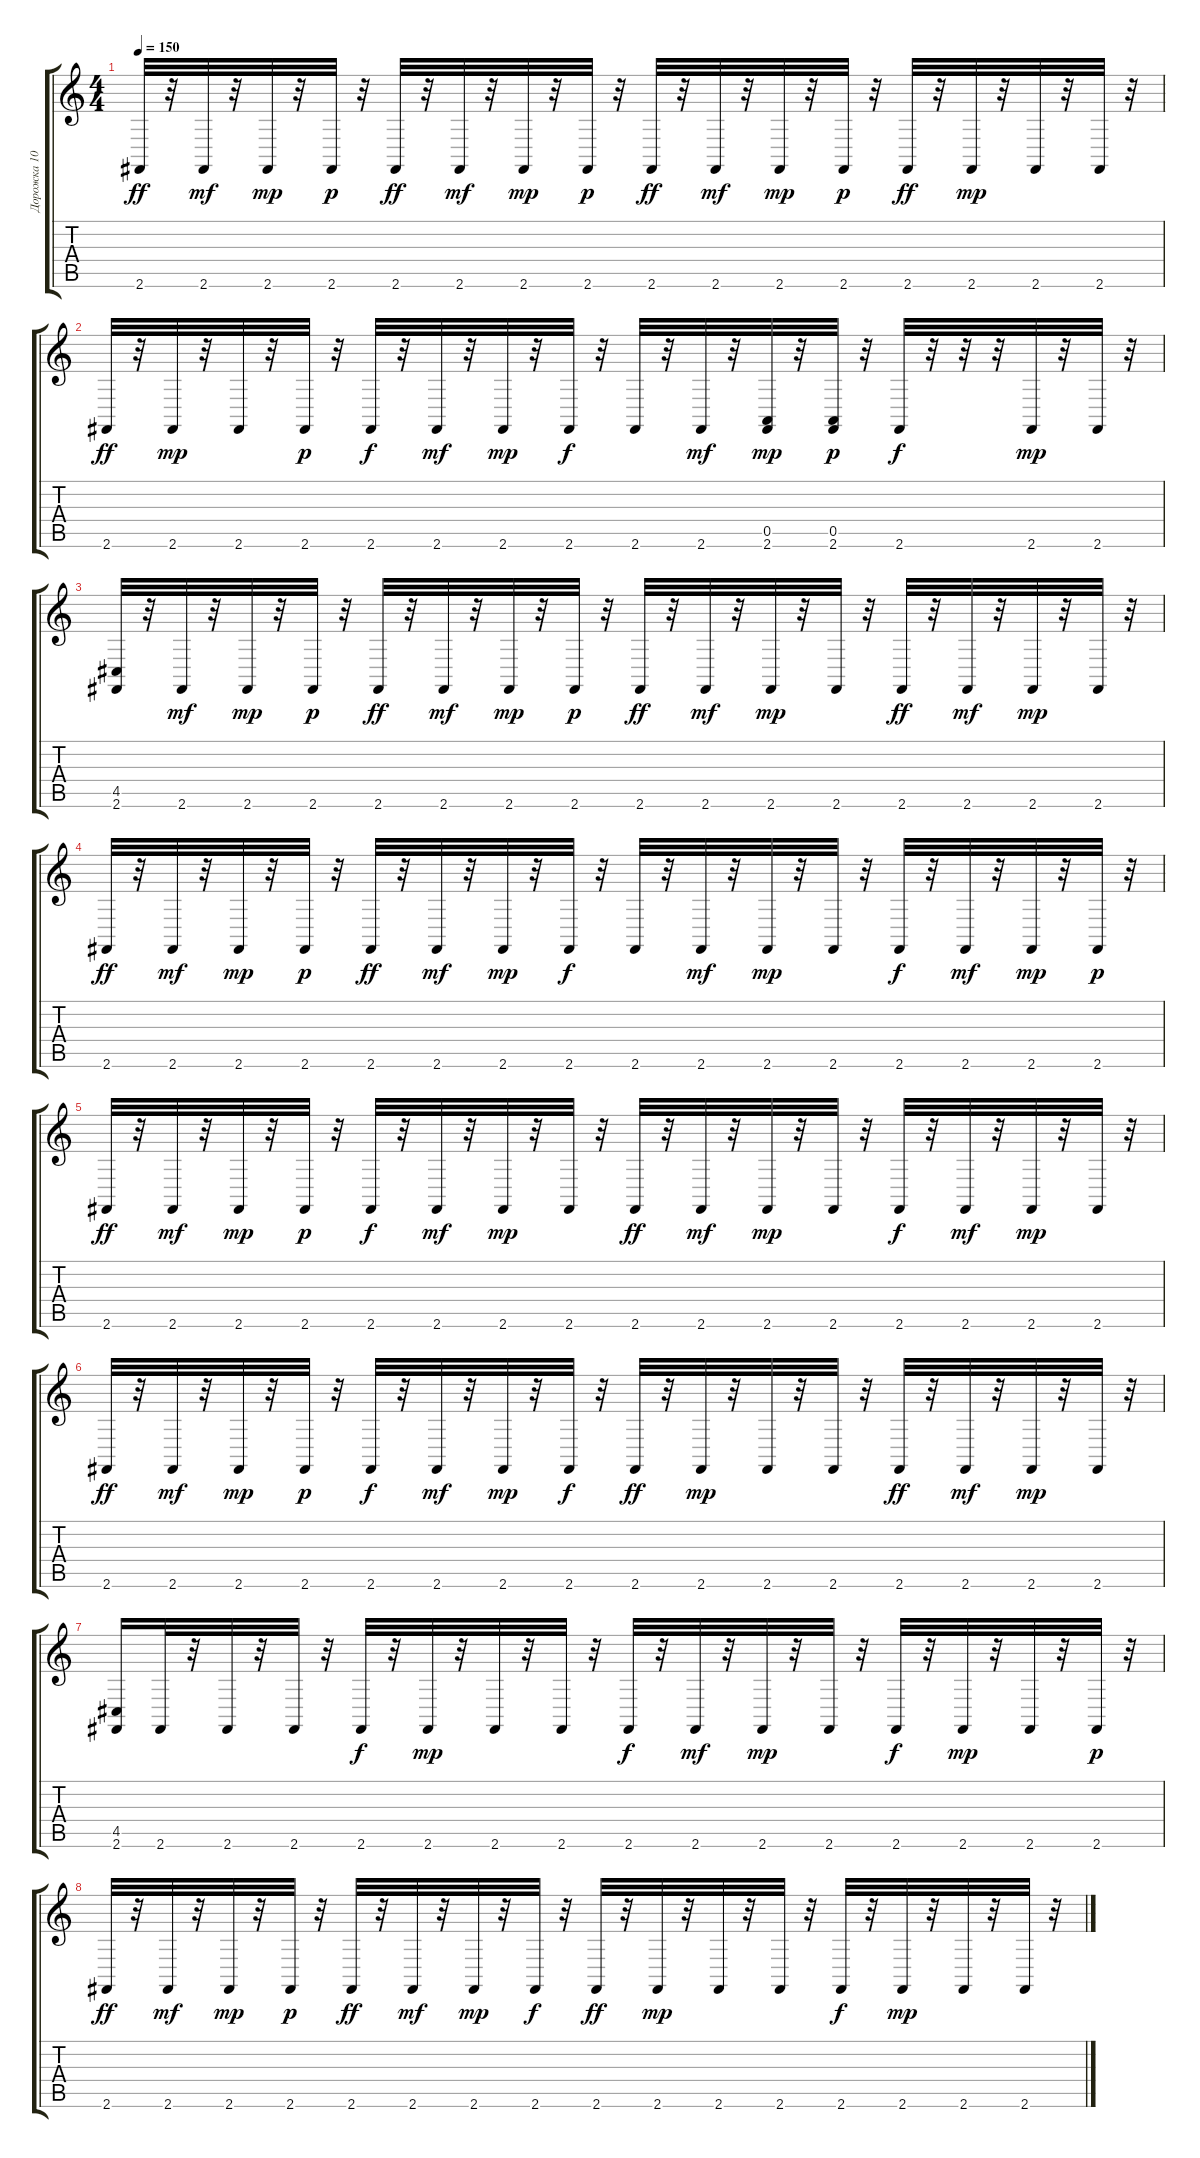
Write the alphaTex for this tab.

\track ("Дорожка 10" "Дорожка 10") {instrument acousticgrandpiano}
\staff {score tabs}
\tuning (E4 B3 G3 D3 A2 E2) {hide}
\ts (4 4)
\tempo 150
\clef g2
\ks c
2.6.32{dy ff} r.32 2.6.32{dy mf} r.32 2.6.32{dy mp} r.32 2.6.32{dy p} r.32 2.6.32{dy ff} r.32 2.6.32{dy mf} r.32 2.6.32{dy mp} r.32 2.6.32{dy p} r.32 2.6.32{dy ff} r.32 2.6.32{dy mf} r.32 2.6.32{dy mp} r.32 2.6.32{dy p} r.32 2.6.32{dy ff} r.32 2.6.32{dy mp} r.32 2.6.32 r.32 2.6.32 r.32 |
2.6.32{dy ff} r.32 2.6.32{dy mp} r.32 2.6.32 r.32 2.6.32{dy p} r.32 2.6.32{dy f} r.32 2.6.32{dy mf} r.32 2.6.32{dy mp} r.32 2.6.32{dy f} r.32 2.6.32 r.32 2.6.32{dy mf} r.32 (0.5 2.6).32{dy mp} r.32 (0.5 2.6).32{dy p} r.32 2.6.32{dy f} r.32 r.32 r.32 2.6.32{dy mp} r.32 2.6.32 r.32 |
(4.5 2.6).32 r.32 2.6.32{dy mf} r.32 2.6.32{dy mp} r.32 2.6.32{dy p} r.32 2.6.32{dy ff} r.32 2.6.32{dy mf} r.32 2.6.32{dy mp} r.32 2.6.32{dy p} r.32 2.6.32{dy ff} r.32 2.6.32{dy mf} r.32 2.6.32{dy mp} r.32 2.6.32 r.32 2.6.32{dy ff} r.32 2.6.32{dy mf} r.32 2.6.32{dy mp} r.32 2.6.32 r.32 |
2.6.32{dy ff} r.32 2.6.32{dy mf} r.32 2.6.32{dy mp} r.32 2.6.32{dy p} r.32 2.6.32{dy ff} r.32 2.6.32{dy mf} r.32 2.6.32{dy mp} r.32 2.6.32{dy f} r.32 2.6.32 r.32 2.6.32{dy mf} r.32 2.6.32{dy mp} r.32 2.6.32 r.32 2.6.32{dy f} r.32 2.6.32{dy mf} r.32 2.6.32{dy mp} r.32 2.6.32{dy p} r.32 |
2.6.32{dy ff} r.32 2.6.32{dy mf} r.32 2.6.32{dy mp} r.32 2.6.32{dy p} r.32 2.6.32{dy f} r.32 2.6.32{dy mf} r.32 2.6.32{dy mp} r.32 2.6.32 r.32 2.6.32{dy ff} r.32 2.6.32{dy mf} r.32 2.6.32{dy mp} r.32 2.6.32 r.32 2.6.32{dy f} r.32 2.6.32{dy mf} r.32 2.6.32{dy mp} r.32 2.6.32 r.32 |
2.6.32{dy ff} r.32 2.6.32{dy mf} r.32 2.6.32{dy mp} r.32 2.6.32{dy p} r.32 2.6.32{dy f} r.32 2.6.32{dy mf} r.32 2.6.32{dy mp} r.32 2.6.32{dy f} r.32 2.6.32{dy ff} r.32 2.6.32{dy mp} r.32 2.6.32 r.32 2.6.32 r.32 2.6.32{dy ff} r.32 2.6.32{dy mf} r.32 2.6.32{dy mp} r.32 2.6.32 r.32 |
(4.5 2.6).16 2.6.32 r.32 2.6.32 r.32 2.6.32 r.32 2.6.32{dy f} r.32 2.6.32{dy mp} r.32 2.6.32 r.32 2.6.32 r.32 2.6.32{dy f} r.32 2.6.32{dy mf} r.32 2.6.32{dy mp} r.32 2.6.32 r.32 2.6.32{dy f} r.32 2.6.32{dy mp} r.32 2.6.32 r.32 2.6.32{dy p} r.32 |
2.6.32{dy ff} r.32 2.6.32{dy mf} r.32 2.6.32{dy mp} r.32 2.6.32{dy p} r.32 2.6.32{dy ff} r.32 2.6.32{dy mf} r.32 2.6.32{dy mp} r.32 2.6.32{dy f} r.32 2.6.32{dy ff} r.32 2.6.32{dy mp} r.32 2.6.32 r.32 2.6.32 r.32 2.6.32{dy f} r.32 2.6.32{dy mp} r.32 2.6.32 r.32 2.6.32 r.32
